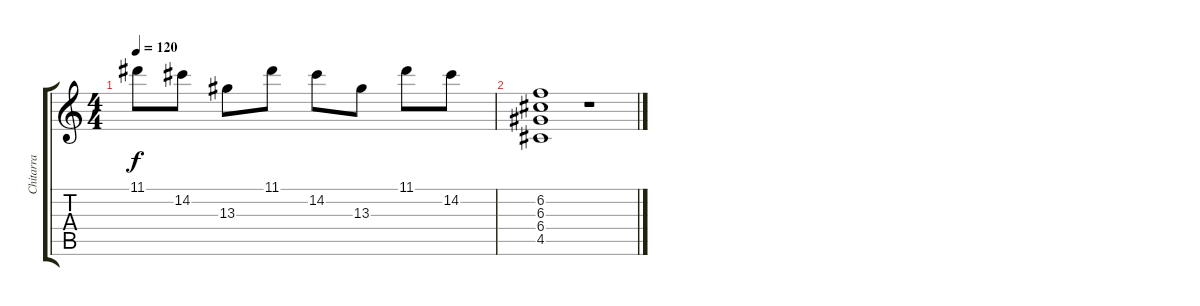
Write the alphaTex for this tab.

\track ("Chitarra" "Chitarra") {instrument acousticguitarnylon}
\staff {score tabs}
\tuning (E4 B3 G3 D3 A2 E2) {hide}
\ts (4 4)
\tempo 120
\clef g2
\ks c
11.1.8{dy f} 14.2.8 13.3.8 11.1.8 14.2.8 13.3.8 11.1.8 14.2.8 |
(6.2 6.3 6.4 4.5).1 r.1
